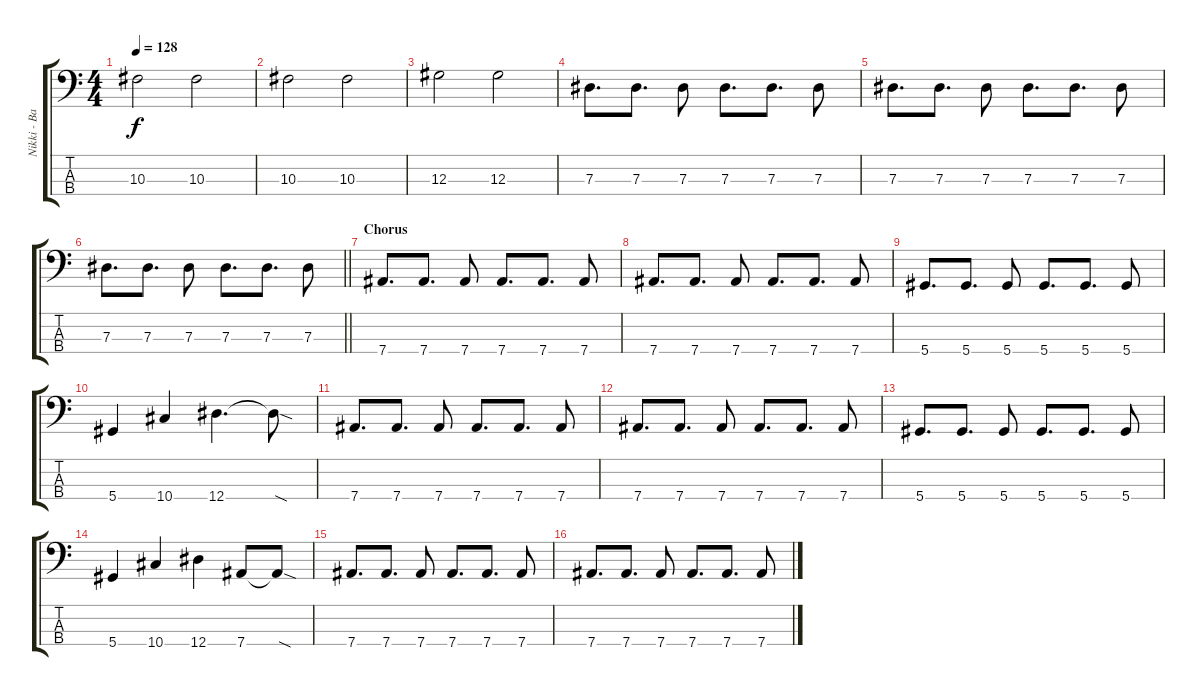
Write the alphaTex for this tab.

\track ("Nikki - Bass" "Nikki - Ba") {instrument electricbassfinger}
\staff {score tabs}
\tuning (Gb2 Db2 Ab1 Eb1) {hide}
\ts (4 4)
\tempo 128
\clef f4
\ks c
10.3.2{dy f} 10.3.2 |
10.3.2 10.3.2 |
12.3.2 12.3.2 |
7.3.8{d} 7.3.8{d} 7.3.8 7.3.8{d} 7.3.8{d} 7.3.8 |
7.3.8{d} 7.3.8{d} 7.3.8 7.3.8{d} 7.3.8{d} 7.3.8 |
\barLineRight lightlight
7.3.8{d} 7.3.8{d} 7.3.8 7.3.8{d} 7.3.8{d} 7.3.8 |
\section ("" "Chorus")
7.4.8{d} 7.4.8{d} 7.4.8 7.4.8{d} 7.4.8{d} 7.4.8 |
7.4.8{d} 7.4.8{d} 7.4.8 7.4.8{d} 7.4.8{d} 7.4.8 |
5.4.8{d} 5.4.8{d} 5.4.8 5.4.8{d} 5.4.8{d} 5.4.8 |
5.4.4 10.4.4 12.4.4{d} 12.4{sod t}.8 |
7.4.8{d} 7.4.8{d} 7.4.8 7.4.8{d} 7.4.8{d} 7.4.8 |
7.4.8{d} 7.4.8{d} 7.4.8 7.4.8{d} 7.4.8{d} 7.4.8 |
5.4.8{d} 5.4.8{d} 5.4.8 5.4.8{d} 5.4.8{d} 5.4.8 |
5.4.4 10.4.4 12.4.4 7.4.8 7.4{sod t}.8 |
7.4.8{d} 7.4.8{d} 7.4.8 7.4.8{d} 7.4.8{d} 7.4.8 |
7.4.8{d} 7.4.8{d} 7.4.8 7.4.8{d} 7.4.8{d} 7.4.8
